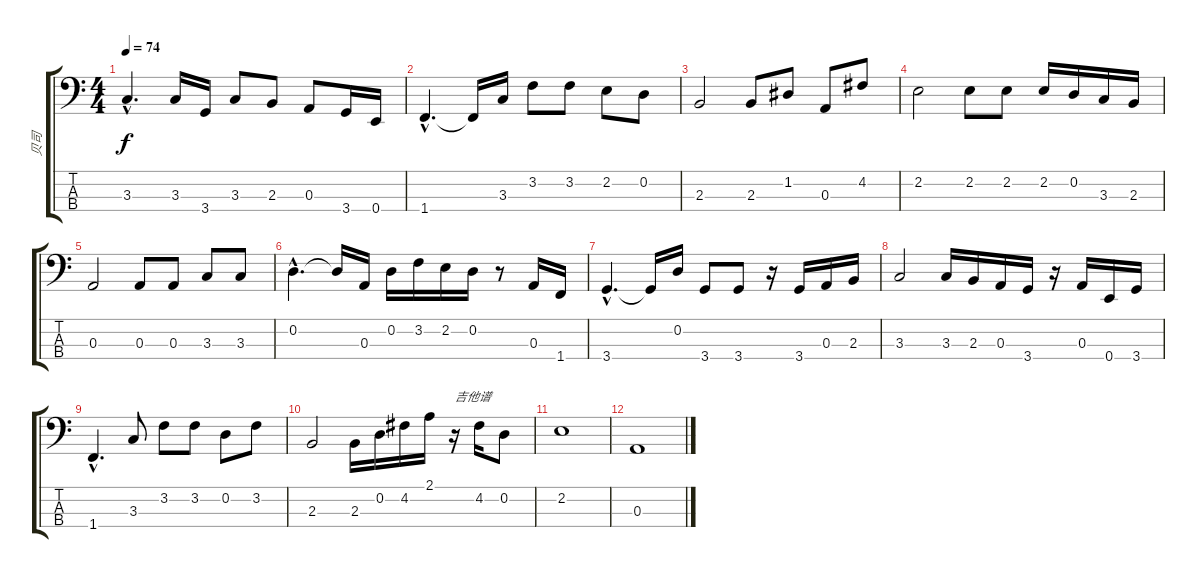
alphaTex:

\track ("贝司" "贝司") {instrument electricbassfinger}
\staff {score tabs}
\tuning (G2 D2 A1 E1) {hide}
\ts (4 4)
\tempo 74
\clef f4
\ks c
3.3{hac}.4{d dy f} 3.3.16 3.4.16 3.3.8 2.3.8 0.3.8 3.4.16 0.4.16 |
1.4{hac}.4{d} 1.4{t}.16 3.3.16 3.2.8 3.2.8 2.2.8 0.2.8 |
2.3.2 2.3.8 1.2.8 0.3.8 4.2.8 |
2.2.2 2.2.8 2.2.8 2.2.16 0.2.16 3.3.16 2.3.16 |
0.3.2{volume 14} 0.3.8 0.3.8 3.3.8 3.3.8 |
0.2{hac}.4{d volume 12} 0.2{t}.16 0.3.16 0.2.16 3.2.16 2.2.16 0.2.16 r.8 0.3.16 1.4.16 |
3.4{hac}.4{d volume 10} 3.4{t}.16 0.2.16 3.4.8 3.4.8 r.16 3.4.16 0.3.16 2.3.16 |
3.3.2{volume 8} 3.3.16 2.3.16 0.3.16 3.4.16 r.16 0.3.16 0.4.16 3.4.16 |
1.4{hac}.4{d volume 6} 3.3.8 3.2.8 3.2.8 0.2.8 3.2.8 |
2.3.2{volume 5} 2.3.16 0.2.16 4.2.16 2.1.16 r.16{txt "吉他谱"} 4.2.16 0.2.8 |
2.2.1{volume 3} |
0.3.1{volume 1}
